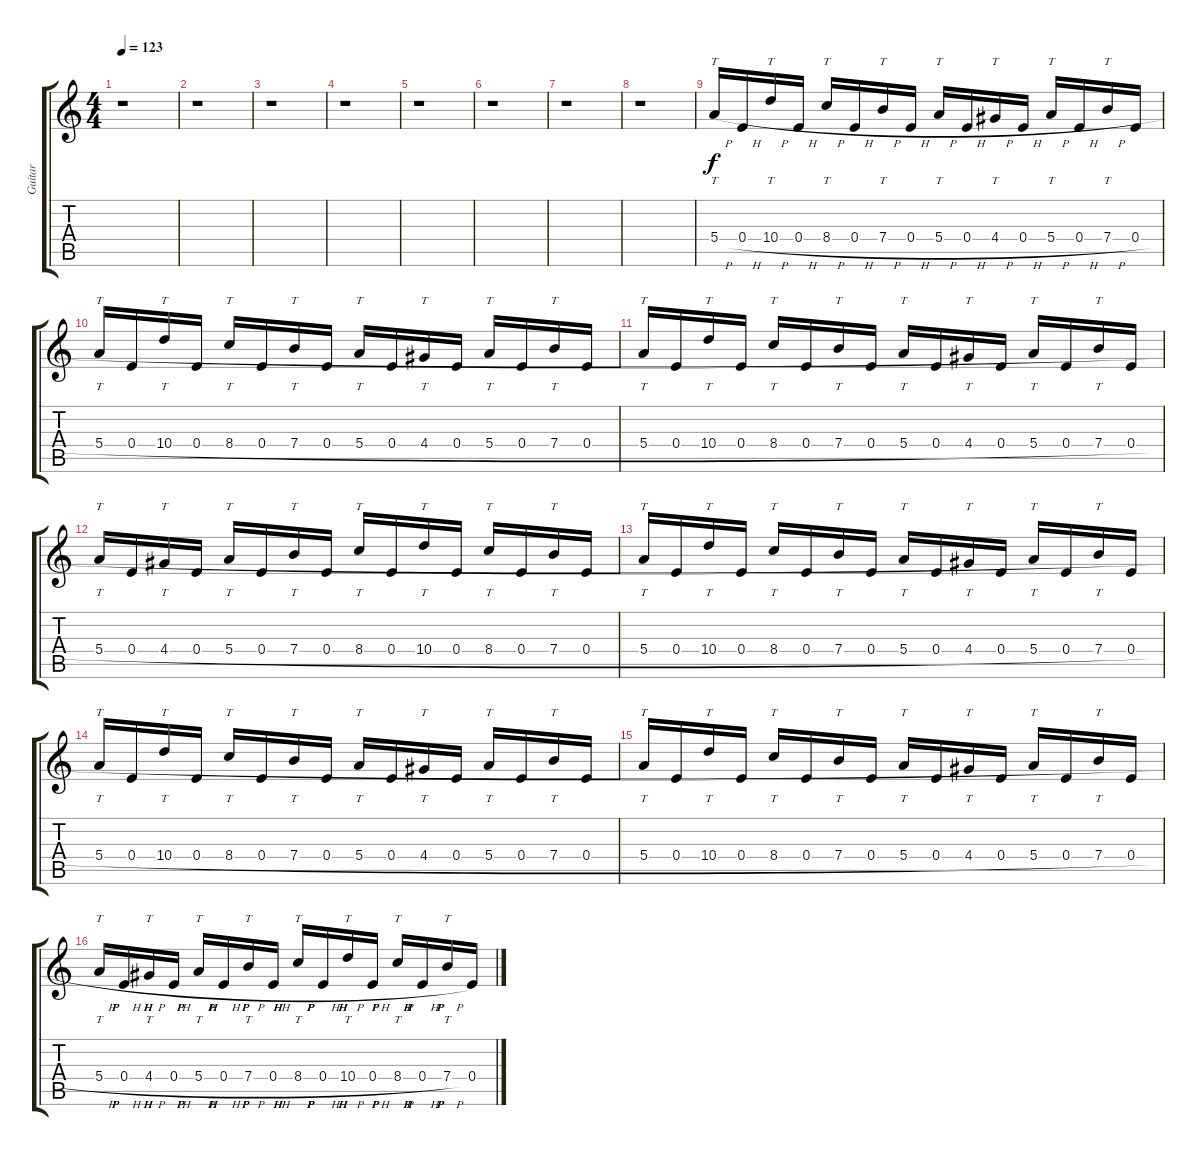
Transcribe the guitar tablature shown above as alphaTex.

\track ("Guitar" "Guitar") {instrument distortionguitar}
\staff {score tabs}
\tuning (E4 B3 G3 E3 A2 E2) {hide}
\ts (4 4)
\tempo 123
\clef g2
\ks c
r.1{dy f instrument distortionguitar} |
r.1 |
r.1 |
r.1 |
r.1 |
r.1 |
r.1 |
r.1 |
5.4{h}.16{tt} 0.4{h}.16 10.4{h}.16{tt} 0.4{h}.16 8.4{h}.16{tt} 0.4{h}.16 7.4{h}.16{tt} 0.4{h}.16 5.4{h}.16{tt} 0.4{h}.16 4.4{h}.16{tt} 0.4{h}.16 5.4{h}.16{tt} 0.4{h}.16 7.4{h}.16{tt} 0.4{h}.16 |
5.4{h}.16{tt} 0.4{h}.16 10.4{h}.16{tt} 0.4{h}.16 8.4{h}.16{tt} 0.4{h}.16 7.4{h}.16{tt} 0.4{h}.16 5.4{h}.16{tt} 0.4{h}.16 4.4{h}.16{tt} 0.4{h}.16 5.4{h}.16{tt} 0.4{h}.16 7.4{h}.16{tt} 0.4{h}.16 |
5.4{h}.16{tt} 0.4{h}.16 10.4{h}.16{tt} 0.4{h}.16 8.4{h}.16{tt} 0.4{h}.16 7.4{h}.16{tt} 0.4{h}.16 5.4{h}.16{tt} 0.4{h}.16 4.4{h}.16{tt} 0.4{h}.16 5.4{h}.16{tt} 0.4{h}.16 7.4{h}.16{tt} 0.4{h}.16 |
5.4{h}.16{tt} 0.4{h}.16 4.4{h}.16{tt} 0.4{h}.16 5.4{h}.16{tt} 0.4{h}.16 7.4{h}.16{tt} 0.4{h}.16 8.4{h}.16{tt} 0.4{h}.16 10.4{h}.16{tt} 0.4{h}.16 8.4{h}.16{tt} 0.4{h}.16 7.4{h}.16{tt} 0.4{h}.16 |
5.4{h}.16{tt} 0.4{h}.16 10.4{h}.16{tt} 0.4{h}.16 8.4{h}.16{tt} 0.4{h}.16 7.4{h}.16{tt} 0.4{h}.16 5.4{h}.16{tt} 0.4{h}.16 4.4{h}.16{tt} 0.4{h}.16 5.4{h}.16{tt} 0.4{h}.16 7.4{h}.16{tt} 0.4{h}.16 |
5.4{h}.16{tt} 0.4{h}.16 10.4{h}.16{tt} 0.4{h}.16 8.4{h}.16{tt} 0.4{h}.16 7.4{h}.16{tt} 0.4{h}.16 5.4{h}.16{tt} 0.4{h}.16 4.4{h}.16{tt} 0.4{h}.16 5.4{h}.16{tt} 0.4{h}.16 7.4{h}.16{tt} 0.4{h}.16 |
5.4{h}.16{tt} 0.4{h}.16 10.4{h}.16{tt} 0.4{h}.16 8.4{h}.16{tt} 0.4{h}.16 7.4{h}.16{tt} 0.4{h}.16 5.4{h}.16{tt} 0.4{h}.16 4.4{h}.16{tt} 0.4{h}.16 5.4{h}.16{tt} 0.4{h}.16 7.4{h}.16{tt} 0.4{h}.16 |
5.4{h}.16{tt} 0.4{h}.16 4.4{h}.16{tt} 0.4{h}.16 5.4{h}.16{tt} 0.4{h}.16 7.4{h}.16{tt} 0.4{h}.16 8.4{h}.16{tt} 0.4{h}.16 10.4{h}.16{tt} 0.4{h}.16 8.4{h}.16{tt} 0.4{h}.16 7.4{h}.16{tt} 0.4{h}.16
